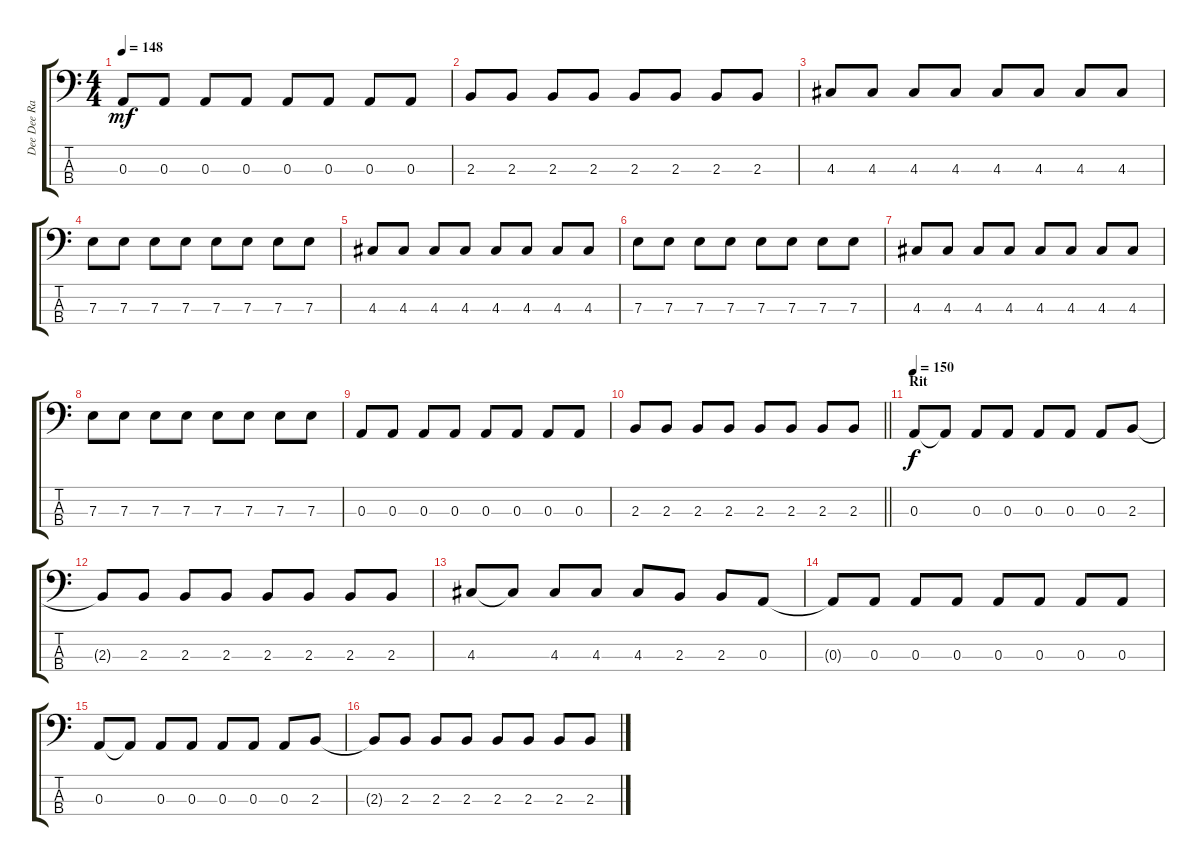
\track ("Dee Dee Ramone - Bass" "Dee Dee Ra") {instrument electricbassfinger}
\staff {score tabs}
\tuning (G2 D2 A1 E1) {hide}
\ts (4 4)
\tempo 148
\clef f4
\ks c
0.3.8{dy mf} 0.3.8 0.3.8 0.3.8 0.3.8 0.3.8 0.3.8 0.3.8 |
2.3.8 2.3.8 2.3.8 2.3.8 2.3.8 2.3.8 2.3.8 2.3.8 |
4.3.8 4.3.8 4.3.8 4.3.8 4.3.8 4.3.8 4.3.8 4.3.8 |
7.3.8 7.3.8 7.3.8 7.3.8 7.3.8 7.3.8 7.3.8 7.3.8 |
4.3.8 4.3.8 4.3.8 4.3.8 4.3.8 4.3.8 4.3.8 4.3.8 |
7.3.8 7.3.8 7.3.8 7.3.8 7.3.8 7.3.8 7.3.8 7.3.8 |
4.3.8 4.3.8 4.3.8 4.3.8 4.3.8 4.3.8 4.3.8 4.3.8 |
7.3.8 7.3.8 7.3.8 7.3.8 7.3.8 7.3.8 7.3.8 7.3.8 |
0.3.8 0.3.8 0.3.8 0.3.8 0.3.8 0.3.8 0.3.8 0.3.8 |
\barLineRight lightlight
2.3.8 2.3.8 2.3.8 2.3.8 2.3.8 2.3.8 2.3.8 2.3.8 |
\section ("" "Rit")
\tempo 150
0.3.8{dy f} 0.3{t}.8 0.3.8 0.3.8 0.3.8 0.3.8 0.3.8 2.3.8 |
2.3{t}.8 2.3.8 2.3.8 2.3.8 2.3.8 2.3.8 2.3.8 2.3.8 |
4.3.8 4.3{t}.8 4.3.8 4.3.8 4.3.8 2.3.8 2.3.8 0.3.8 |
0.3{t}.8 0.3.8 0.3.8 0.3.8 0.3.8 0.3.8 0.3.8 0.3.8 |
0.3.8 0.3{t}.8 0.3.8 0.3.8 0.3.8 0.3.8 0.3.8 2.3.8 |
2.3{t}.8 2.3.8 2.3.8 2.3.8 2.3.8 2.3.8 2.3.8 2.3.8
